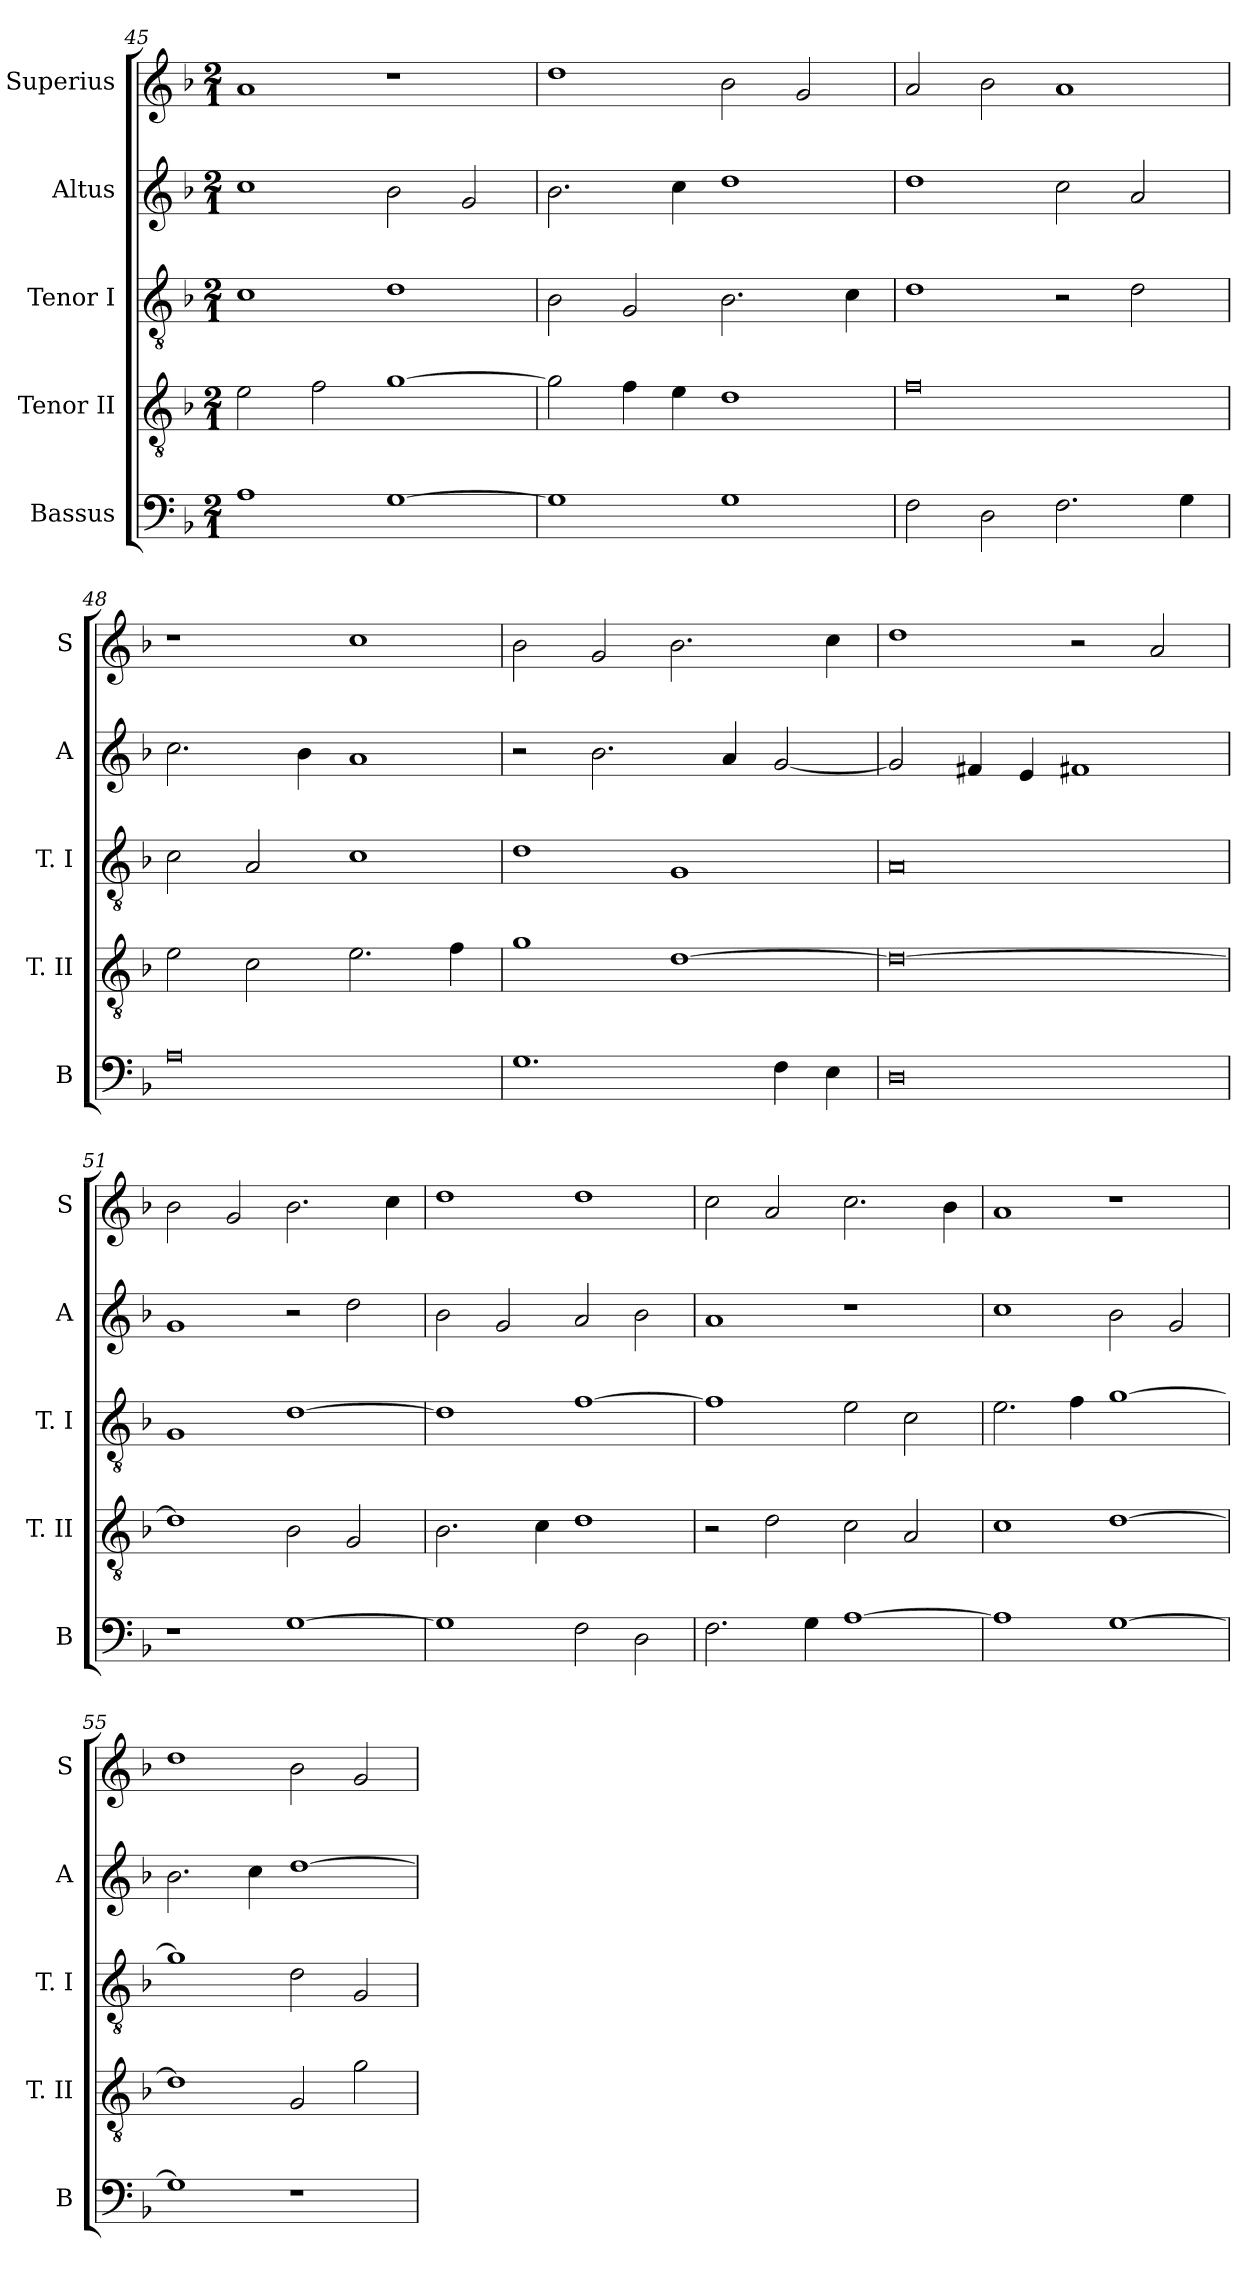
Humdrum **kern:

**kern	**kern	**kern	**kern	**kern
*part5	*part4	*part3	*part2	*part1
*staff5	*staff4	*staff3	*staff2	*staff1
*I"Bassus	*I"Tenor II	*I"Tenor I	*I"Altus	*I"Superius
*I'B	*I'T. II	*I'T. I	*I'A	*I'S
*clefF4	*clefGv2	*clefGv2	*clefG2	*clefG2
*k[b-]	*k[b-]	*k[b-]	*k[b-]	*k[b-]
*F:	*F:	*F:	*F:	*F:
*M2/1	*M2/1	*M2/1	*M2/1	*M2/1
=45	=45	=45	=45	=45
1A	2e	1c	1cc	1a
.	2f	.	.	.
[1G	[1g	1d	2b-	1r
.	.	.	2g	.
=46	=46	=46	=46	=46
1G]	2g]	2B-	2.b-	1dd
.	4f	2G	.	.
.	4e	.	4cc	.
1G	1d	2.B-	1dd	2b-
.	.	.	.	2g
.	.	4c	.	.
=47	=47	=47	=47	=47
2F	0f	1d	1dd	2a
2D	.	.	.	2b-
2.F	.	2r	2cc	1a
.	.	2d	2a	.
4G	.	.	.	.
=48	=48	=48	=48	=48
0A	2e	2c	2.cc	1r
.	2c	2A	.	.
.	.	.	4b-	.
.	2.e	1c	1a	1cc
.	4f	.	.	.
=49	=49	=49	=49	=49
1.G	1g	1d	2r	2b-
.	.	.	2.b-	2g
.	[1d	1G	.	2.b-
.	.	.	4a	.
4F	.	.	[2g	.
4E	.	.	.	4cc
=50	=50	=50	=50	=50
0D	0d_	0A	2g]	1dd
.	.	.	4f#X	.
.	.	.	4e	.
.	.	.	1f#X	2r
.	.	.	.	2a
=51	=51	=51	=51	=51
1r	1d]	1G	1g	2b-
.	.	.	.	2g
[1G	2B-	[1d	2r	2.b-
.	2G	.	2dd	.
.	.	.	.	4cc
=52	=52	=52	=52	=52
1G]	2.B-	1d]	2b-	1dd
.	.	.	2g	.
.	4c	.	.	.
2F	1d	[1f	2a	1dd
2D	.	.	2b-	.
=53	=53	=53	=53	=53
2.F	2r	1f]	1a	2cc
.	2d	.	.	2a
4G	.	.	.	.
[1A	2c	2e	1r	2.cc
.	2A	2c	.	.
.	.	.	.	4b-
=54	=54	=54	=54	=54
1A]	1c	2.e	1cc	1a
.	.	4f	.	.
[1G	[1d	[1g	2b-	1r
.	.	.	2g	.
=55	=55	=55	=55	=55
1G]	1d]	1g]	2.b-	1dd
.	.	.	4cc	.
1r	2G	2d	[1dd	2b-
.	2g	2G	.	2g
=	=	=	=	=
*-	*-	*-	*-	*-
